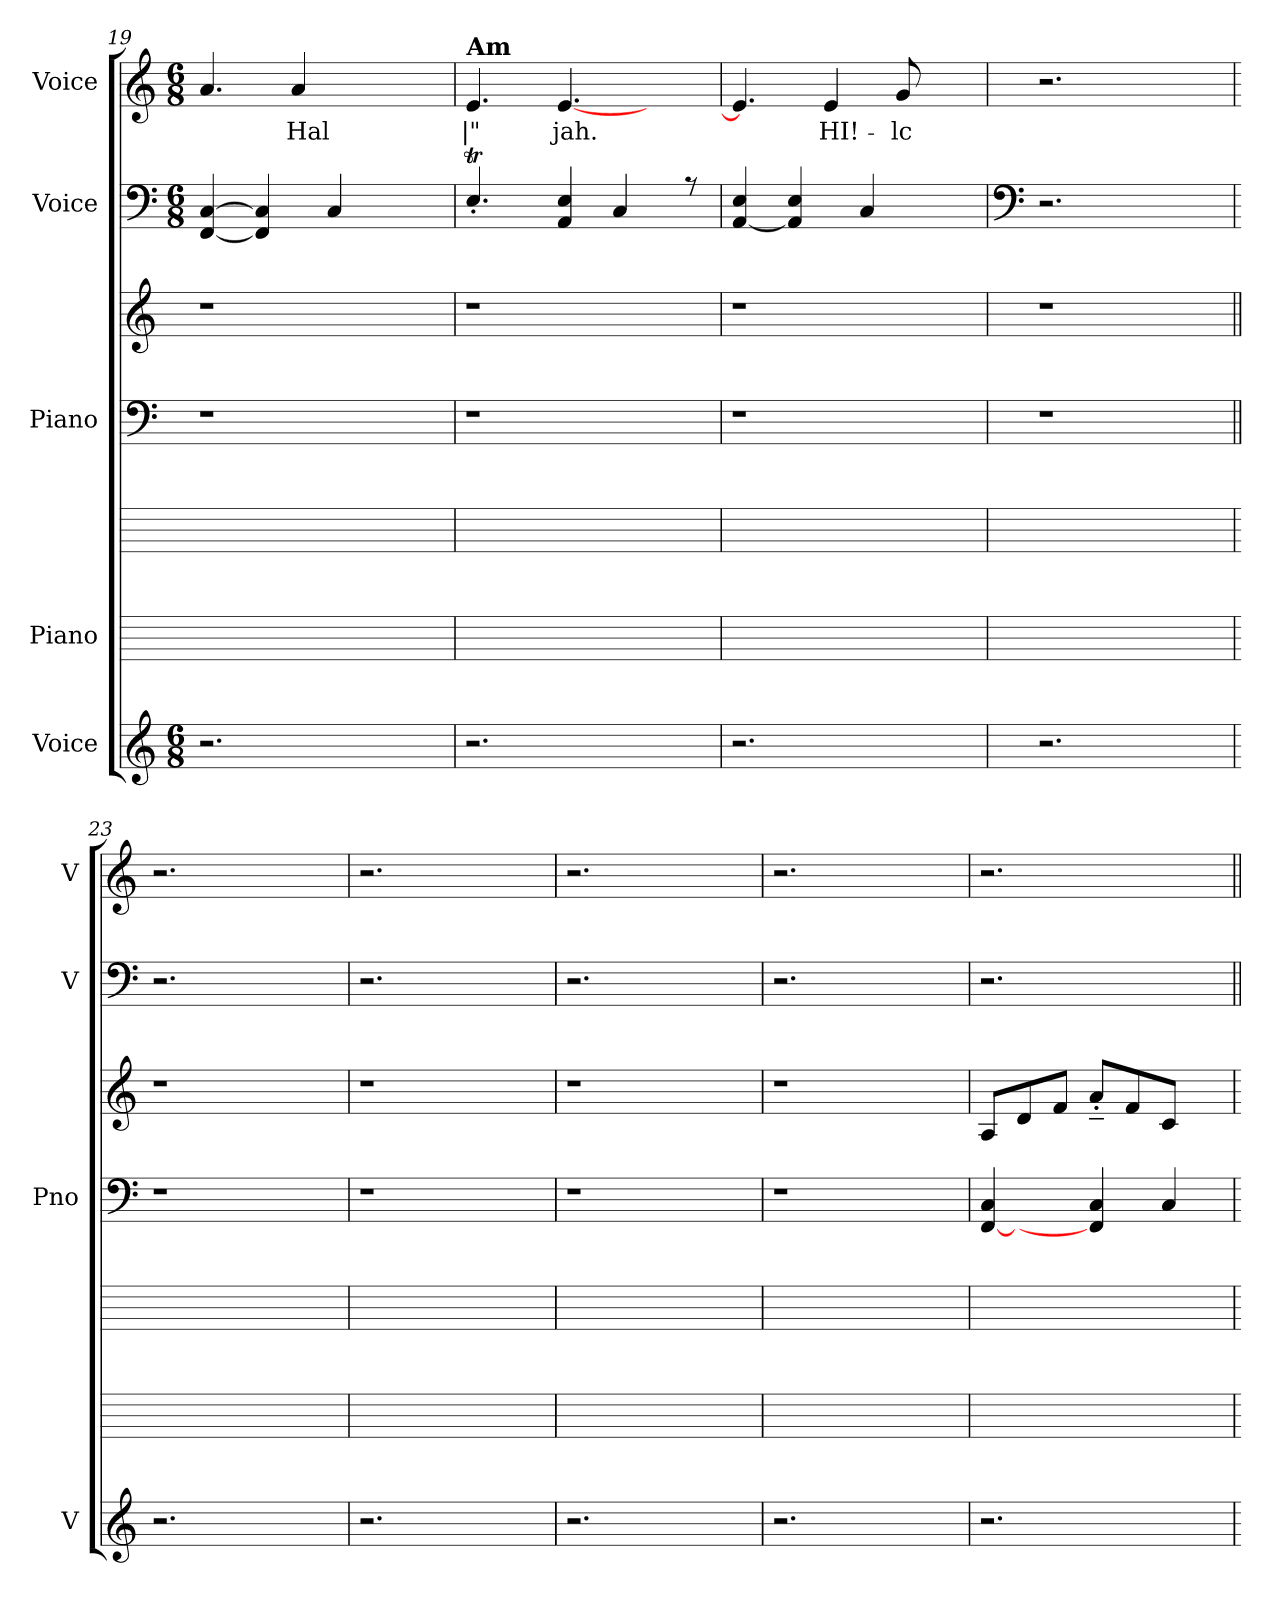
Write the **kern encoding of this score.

**kern	**kern	**kern	**kern	**kern	**kern	**kern	**text
*part5	*part4	*part4	*part3	*part3	*part2	*part1	*part1
*staff7	*staff6	*staff5	*staff4	*staff3	*staff2	*staff1	*staff1
*I"Voice	*I"Piano	*	*I"Piano	*	*I"Voice	*I"Voice	*
*I'V	*	*	*I'Pno	*	*I'V	*I'V	*
*clefG2	*	*	*clefF4	*clefG2	*clefF4	*clefG2	*
*M6/8	*	*	*	*	*M6/8	*M6/8	*
=19	=19	=19	=19	=19	=19	=19	=19
2.r	4ryy	4ryy	1r	1r	[<4FF/ [>4C/	4.a/	.
.	2.ryy	2.ryy	.	.	4FF/] 4C/]	.	.
!	!	!	!	!	!	!	!LO:LY:b
.	.	.	.	.	.	4a/	-Hal
.	.	.	.	.	4C/	.	.
.	.	.	.	.	.	4.ryy	.
4ryy	.	.	.	.	4ryy	.	.
=20	=20	=20	=20	=20	=20	=20	=20
!	!	!	!	!	!	!LO:TX:a:B:t=Am	!
!	!	!	!	!	!	!	!LO:LY:b
2.r	4ryy	4ryy	1r	1r	4.Et'>/	4.e/	|"
.	2.ryy	2.ryy	.	.	.	.	.
!	!	!	!	!	!	!	!LO:LY:b
.	.	.	.	.	4AA/ 4E/	[<4.e/	jah.
.	.	.	.	.	4C/	.	.
4ryy	.	.	.	.	.	4ryy	.
.	.	.	.	.	8rG	.	.
!!LO:LB:g=z
=21	=21	=21	=21	=21	=21	=21	=21
2.r	4ryy	4ryy	1r	1r	[<4AA/ 4E/	4.e/]	.
.	2.ryy	2.ryy	.	.	4AA/] 4E/	.	.
!	!	!	!	!	!	!	!LO:LY:b
.	.	.	.	.	.	4e/	HI!-
.	.	.	.	.	4C/	.	.
!	!	!	!	!	!	!	!LO:LY:b
.	.	.	.	.	.	8g/	-lc-
4ryy	.	.	.	.	4ryy	4ryy	.
!!LO:PB:g=z
=22	=22	=22	=22	=22	=22	=22	=22
*	*	*	*	*	*clefF4	*	*
2.r	4ryy	4ryy	1r	1r	2.r	2.r	.
.	2.ryy	2.ryy	.	.	.	.	.
4ryy	.	.	.	.	4ryy	4ryy	.
!!LO:LB:g=z
=23	=23	=23	=23||	=23||	=23	=23	=23
2.r	4ryy	4ryy	1r	1r	2.r	2.r	.
.	2.ryy	2.ryy	.	.	.	.	.
4ryy	.	.	.	.	4ryy	4ryy	.
=24	=24	=24	=24	=24	=24	=24	=24
2.r	4ryy	4ryy	1r	1r	2.r	2.r	.
.	2.ryy	2.ryy	.	.	.	.	.
4ryy	.	.	.	.	4ryy	4ryy	.
=25	=25	=25	=25	=25	=25	=25	=25
2.r	4ryy	4ryy	1r	1r	2.r	2.r	.
.	2.ryy	2.ryy	.	.	.	.	.
4ryy	.	.	.	.	4ryy	4ryy	.
!!LO:LB:g=z
=26	=26	=26	=26	=26	=26	=26	=26
2.r	4ryy	4ryy	1r	1r	2.r	2.r	.
.	2.ryy	2.ryy	.	.	.	.	.
4ryy	.	.	.	.	4ryy	4ryy	.
!!LO:PB:g=z
=27	=27	=27	=27	=27	=27	=27	=27
2.r	4ryy	4ryy	[<4FF/ 4C/	8A/L	2.r	2.r	.
.	.	.	.	8d/	.	.	.
.	2ryy	2ryy	8ryy	8f/J	.	.	.
.	.	.	4FF/] 4C/	8a~<'</L	.	.	.
.	.	.	.	8f/	.	.	.
.	.	.	4C/	8c/J	.	.	.
8ryy	8ryy	8ryy	.	8ryy	8ryy	8ryy	.
=	=	=	=	=	=||	=||	=||
*-	*-	*-	*-	*-	*-	*-	*-
